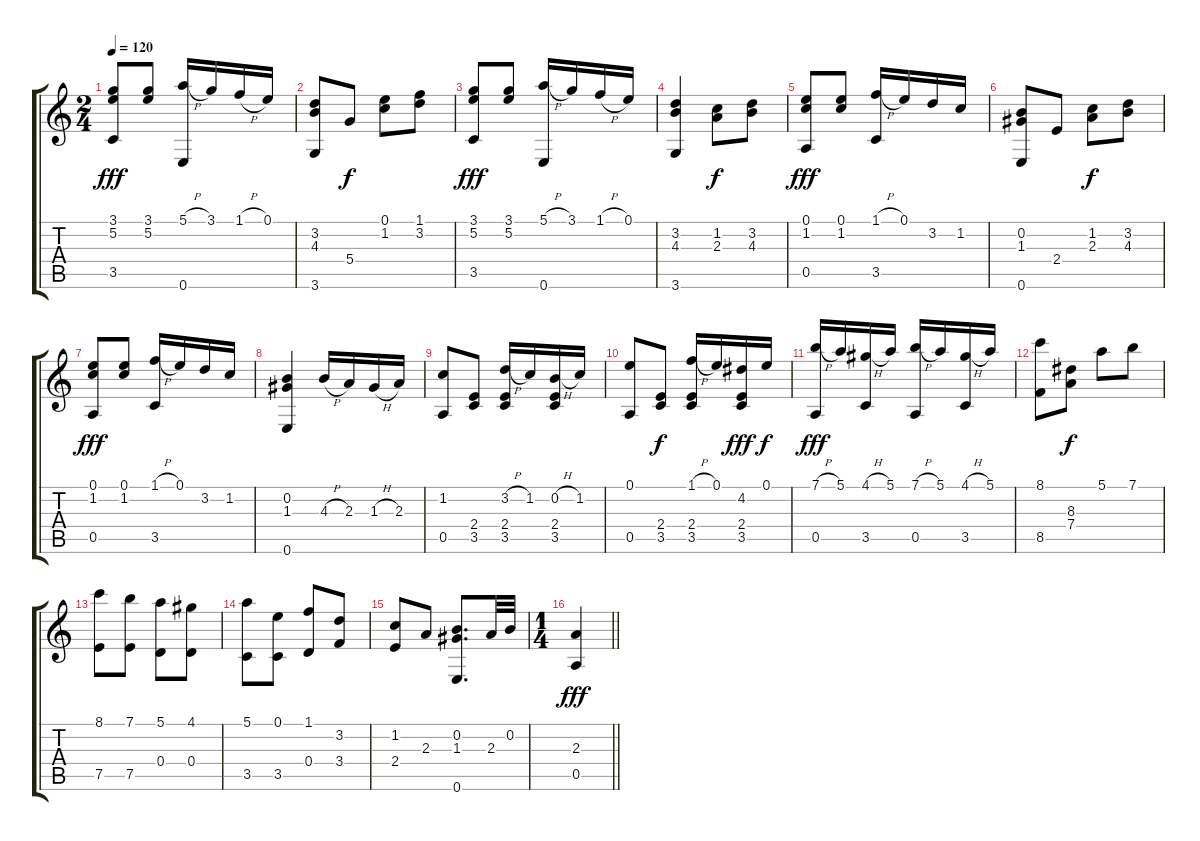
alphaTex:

\track "" {instrument acousticguitarnylon}
\staff {score tabs}
\tuning (E4 B3 G3 D3 A2 E2) {hide}
\ts (2 4)
\tempo 120
\clef g2
\ks c
(3.1 5.2 3.5).8{dy fff} (3.1 5.2).8 (5.1{h} 0.6).16 3.1.16 1.1{h}.16 0.1.16 |
(3.2 4.3 3.6).8 5.4.8{dy f} (0.1 1.2).8 (1.1 3.2).8 |
(3.1 5.2 3.5).8{dy fff} (3.1 5.2).8 (5.1{h} 0.6).16 3.1.16 1.1{h}.16 0.1.16 |
(3.2 4.3 3.6).4 (1.2 2.3).8{dy f} (3.2 4.3).8 |
(0.1 1.2 0.5).8{dy fff} (0.1 1.2).8 (1.1{h} 3.5).16 0.1.16 3.2.16 1.2.16 |
(0.2 1.3 0.6).8 2.4.8 (1.2 2.3).8{dy f} (3.2 4.3).8 |
(0.1 1.2 0.5).8{dy fff} (0.1 1.2).8 (1.1{h} 3.5).16 0.1.16 3.2.16 1.2.16 |
(0.2 1.3 0.6).4 4.3{h}.16 2.3.16 1.3{h}.16 2.3.16 |
(1.2 0.5).8 (2.4 3.5).8 (3.2{h} 2.4 3.5).16 1.2.16 (0.2{h} 2.4 3.5).16 1.2.16 |
(0.1 0.5).8 (2.4 3.5).8{dy f} (1.1{h} 2.4 3.5).16 0.1.16 (4.2 2.4 3.5).16{dy fff} 0.1.16{dy f} |
(7.1{h} 0.5).16{dy fff} 5.1.16 (4.1{h} 3.5).16 5.1.16 (7.1{h} 0.5).16 5.1.16 (4.1{h} 3.5).16 5.1.16 |
(8.1 8.5).8 (8.3 7.4).8{dy f} 5.1.8 7.1.8 |
(8.1 7.5).8 (7.1 7.5).8 (5.1 0.4).8 (4.1 0.4).8 |
(5.1 3.5).8 (0.1 3.5).8 (1.1 0.4).8 (3.2 3.4).8 |
(1.2 2.4).8 2.3.8 (0.2 1.3 0.6).8{d} 2.3.32 0.2.32 |
\ts (1 4)
\barLineRight lightlight
(2.3 0.5).4{dy fff}
